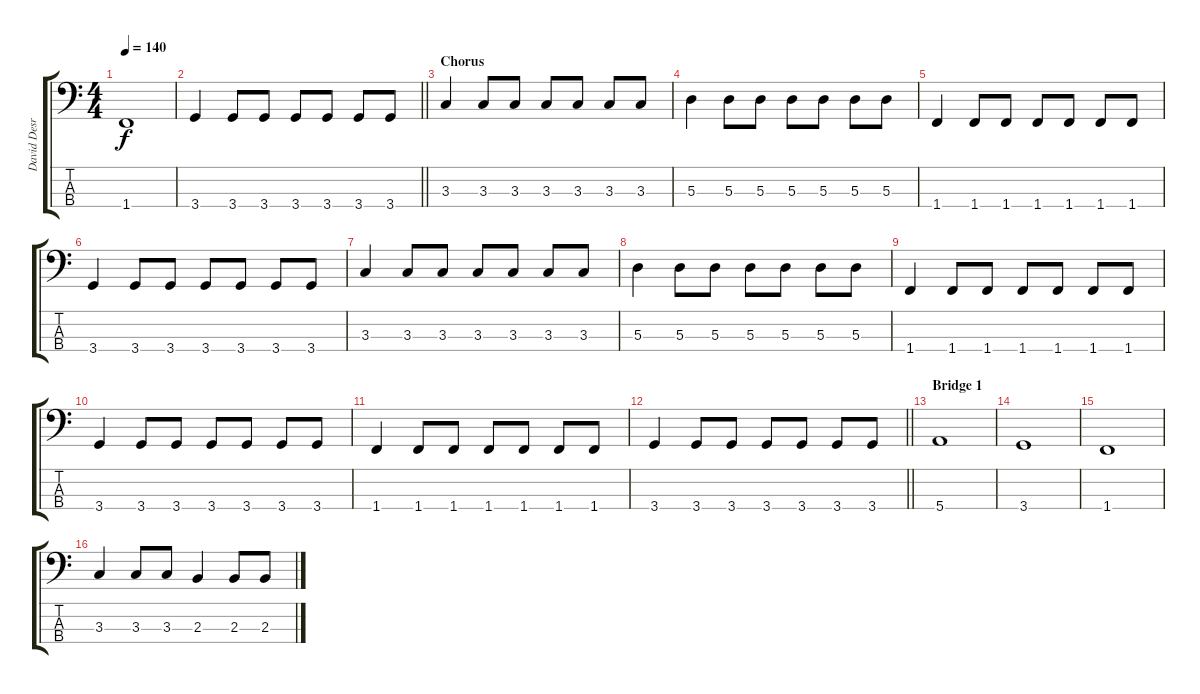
\track ("David Desrosiers" "David Desr") {instrument electricbassfinger}
\staff {score tabs}
\tuning (G2 D2 A1 E1) {hide}
\ts (4 4)
\tempo 140
\clef f4
\ks c
1.4.1{dy f} |
\barLineRight lightlight
3.4.4 3.4.8 3.4.8 3.4.8 3.4.8 3.4.8 3.4.8 |
\section ("" "Chorus")
3.3.4 3.3.8 3.3.8 3.3.8 3.3.8 3.3.8 3.3.8 |
5.3.4 5.3.8 5.3.8 5.3.8 5.3.8 5.3.8 5.3.8 |
1.4.4 1.4.8 1.4.8 1.4.8 1.4.8 1.4.8 1.4.8 |
3.4.4 3.4.8 3.4.8 3.4.8 3.4.8 3.4.8 3.4.8 |
3.3.4 3.3.8 3.3.8 3.3.8 3.3.8 3.3.8 3.3.8 |
5.3.4 5.3.8 5.3.8 5.3.8 5.3.8 5.3.8 5.3.8 |
1.4.4 1.4.8 1.4.8 1.4.8 1.4.8 1.4.8 1.4.8 |
3.4.4 3.4.8 3.4.8 3.4.8 3.4.8 3.4.8 3.4.8 |
1.4.4 1.4.8 1.4.8 1.4.8 1.4.8 1.4.8 1.4.8 |
\barLineRight lightlight
3.4.4 3.4.8 3.4.8 3.4.8 3.4.8 3.4.8 3.4.8 |
\section ("" "Bridge 1")
5.4.1 |
3.4.1 |
1.4.1 |
3.3.4 3.3.8 3.3.8 2.3.4 2.3.8 2.3.8
